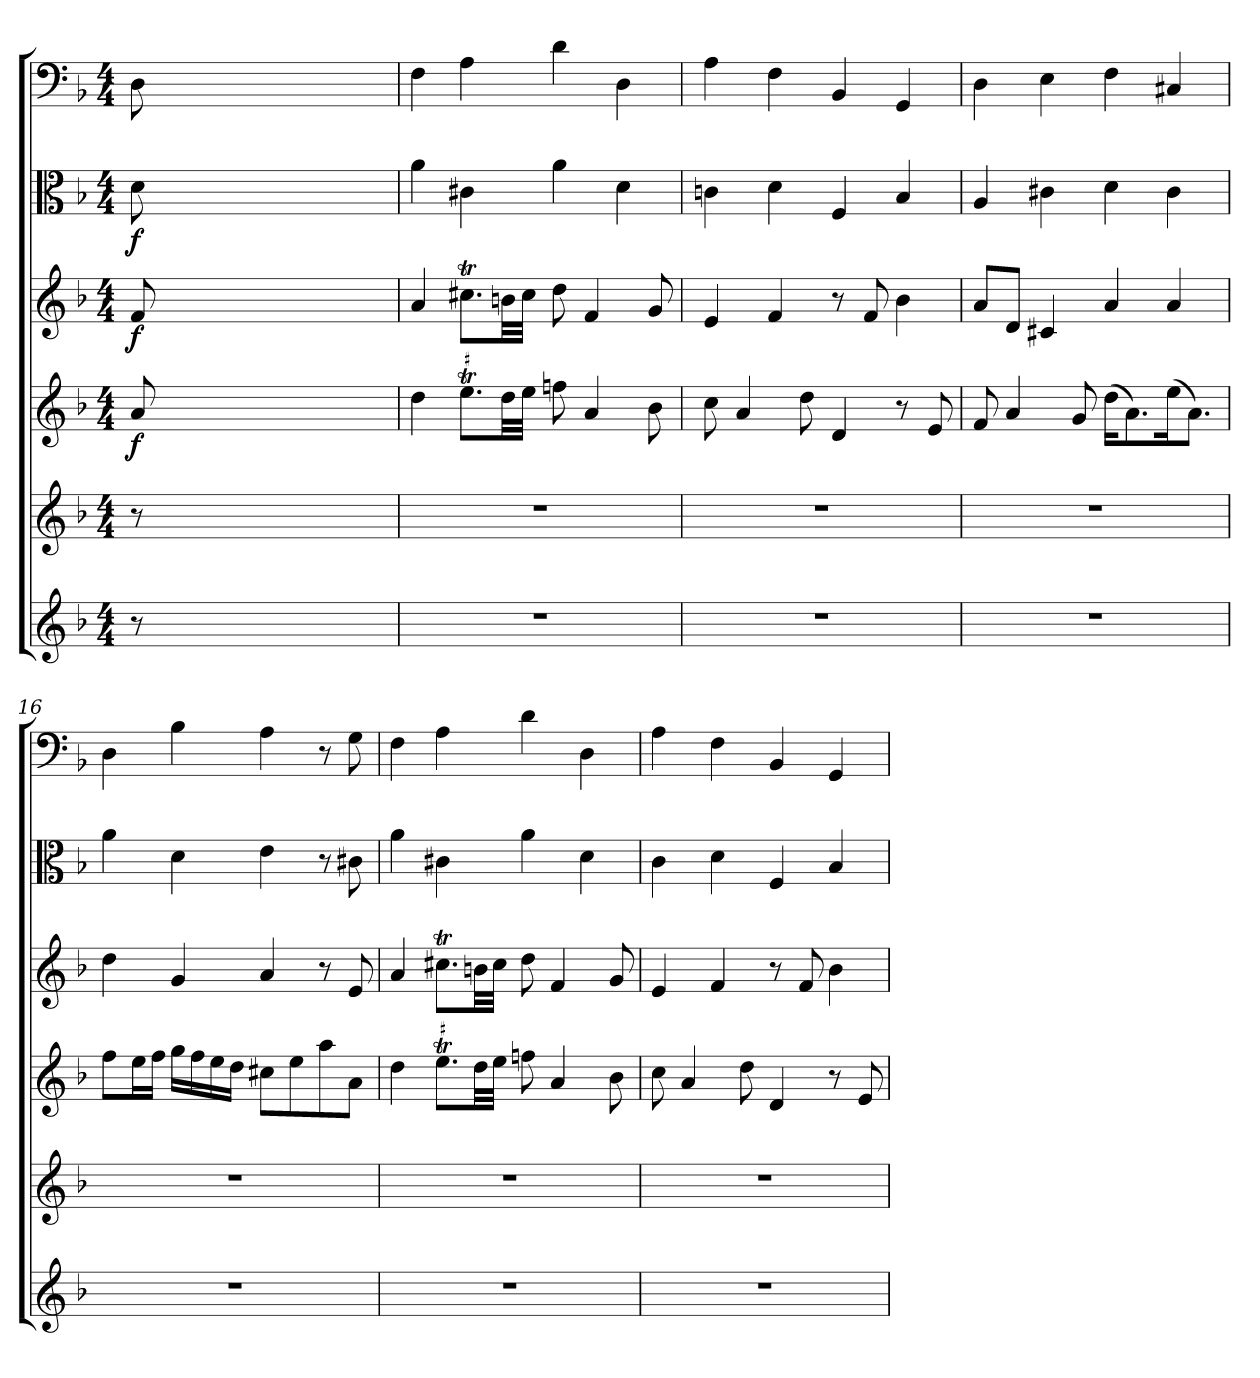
**kern	**kern	**kern	**dynam	**kern	**dynam	**kern	**dynam	**kern
*part6	*part5	*part4	*part4	*part3	*part3	*part2	*part2	*part1
*staff6	*staff5	*staff4	*staff4	*staff3	*staff3	*staff2	*staff2	*staff1
*clefG2	*clefG2	*clefG2	*	*clefG2	*	*clefC3	*	*clefF4
*k[b-]	*k[b-]	*k[b-]	*	*k[b-]	*	*k[b-]	*	*k[b-]
*d:	*d:	*d:	*	*d:	*	*d:	*	*d:
*M4/4	*M4/4	*M4/4	*	*M4/4	*	*M4/4	*	*M4/4
=	=	=	=	=	=	=	=	=
8r	8r	8a/	f	8f/	f	8d\	f	8D\
2ryy	2ryy	2ryy	.	2ryy	.	2ryy	.	2ryy
32ryy	32ryy	32ryy	.	32ryy	.	32ryy	.	32ryy
32ryy	32ryy	32ryy	.	32ryy	.	32ryy	.	32ryy
32ryy	32ryy	32ryy	.	32ryy	.	32ryy	.	32ryy
32ryy	32ryy	32ryy	.	32ryy	.	32ryy	.	32ryy
32ryy	32ryy	32ryy	.	32ryy	.	32ryy	.	32ryy
32ryy	32ryy	32ryy	.	32ryy	.	32ryy	.	32ryy
32ryy	32ryy	32ryy	.	32ryy	.	32ryy	.	32ryy
32ryy	32ryy	32ryy	.	32ryy	.	32ryy	.	32ryy
32ryy	32ryy	32ryy	.	32ryy	.	32ryy	.	32ryy
32ryy	32ryy	32ryy	.	32ryy	.	32ryy	.	32ryy
32ryy	32ryy	32ryy	.	32ryy	.	32ryy	.	32ryy
32ryy	32ryy	32ryy	.	32ryy	.	32ryy	.	32ryy
=13	=13	=13	=13	=13	=13	=13	=13	=13
1r	1r	4dd\	.	4a/	.	4a\	.	4F\
!	!	!LO:TR:acc=#	!	!	!	!	!	!
.	.	8.eeT\L	.	8.cc#Xt\L	.	4c#X\	.	4A\
.	.	32dd\LL	.	32bn\LL	.	.	.	.
.	.	32ee\JJJ	.	32cc#\JJJ	.	.	.	.
.	.	8ffn\	.	8dd\	.	4a\	.	4d\
.	.	4a/	.	4f/	.	.	.	.
.	.	.	.	.	.	4d\	.	4D\
.	.	8b-\	.	8g/	.	.	.	.
=14	=14	=14	=14	=14	=14	=14	=14	=14
1r	1r	8cc\	.	4e/	.	4cn\	.	4A\
.	.	4a/	.	.	.	.	.	.
.	.	.	.	4f/	.	4d\	.	4F\
.	.	8dd\	.	.	.	.	.	.
.	.	4d/	.	8r	.	4F/	.	4BB-/
.	.	.	.	8f/	.	.	.	.
.	.	8r	.	4b-\	.	4B-/	.	4GG/
.	.	8e/	.	.	.	.	.	.
=15	=15	=15	=15	=15	=15	=15	=15	=15
1r	1r	8f/	.	8a/L	.	4A/	.	4D\
.	.	4a/	.	8d/J	.	.	.	.
.	.	.	.	4c#X/	.	4c#X\	.	4E\
.	.	8g/	.	.	.	.	.	.
.	.	(16dd\KL	.	4a/	.	4d\	.	4F\
.	.	8.a\)	.	.	.	.	.	.
.	.	(16ee\K	.	4a/	.	4c#\	.	4C#X/
.	.	8.a\J)	.	.	.	.	.	.
=16	=16	=16	=16	=16	=16	=16	=16	=16
1r	1r	8ff\L	.	4dd\	.	4a\	.	4D\
.	.	16ee\L	.	.	.	.	.	.
.	.	16ff\JJ	.	.	.	.	.	.
.	.	16gg\LL	.	4g/	.	4d\	.	4B-\
.	.	16ff\	.	.	.	.	.	.
.	.	16ee\	.	.	.	.	.	.
.	.	16dd\JJ	.	.	.	.	.	.
.	.	8cc#X\L	.	4a/	.	4e\	.	4A\
.	.	8ee\	.	.	.	.	.	.
.	.	8aa\	.	8r	.	8r	.	8r
.	.	8a\J	.	8e/	.	8c#X\	.	8G\
=17	=17	=17	=17	=17	=17	=17	=17	=17
1r	1r	4dd\	.	4a/	.	4a\	.	4F\
!	!	!LO:TR:acc=#	!	!	!	!	!	!
.	.	8.eeT\L	.	8.cc#Xt\L	.	4c#X\	.	4A\
.	.	32dd\LL	.	32bn\LL	.	.	.	.
.	.	32ee\JJJ	.	32cc#\JJJ	.	.	.	.
.	.	8ffn\	.	8dd\	.	4a\	.	4d\
.	.	4a/	.	4f/	.	.	.	.
.	.	.	.	.	.	4d\	.	4D\
.	.	8b-\	.	8g/	.	.	.	.
=18	=18	=18	=18	=18	=18	=18	=18	=18
1r	1r	8cc\	.	4e/	.	4c\	.	4A\
.	.	4a/	.	.	.	.	.	.
.	.	.	.	4f/	.	4d\	.	4F\
.	.	8dd\	.	.	.	.	.	.
.	.	4d/	.	8r	.	4F/	.	4BB-/
.	.	.	.	8f/	.	.	.	.
.	.	8r	.	4b-\	.	4B-/	.	4GG/
.	.	8e/	.	.	.	.	.	.
=	=	=	=	=	=	=	=	=
*-	*-	*-	*-	*-	*-	*-	*-	*-
